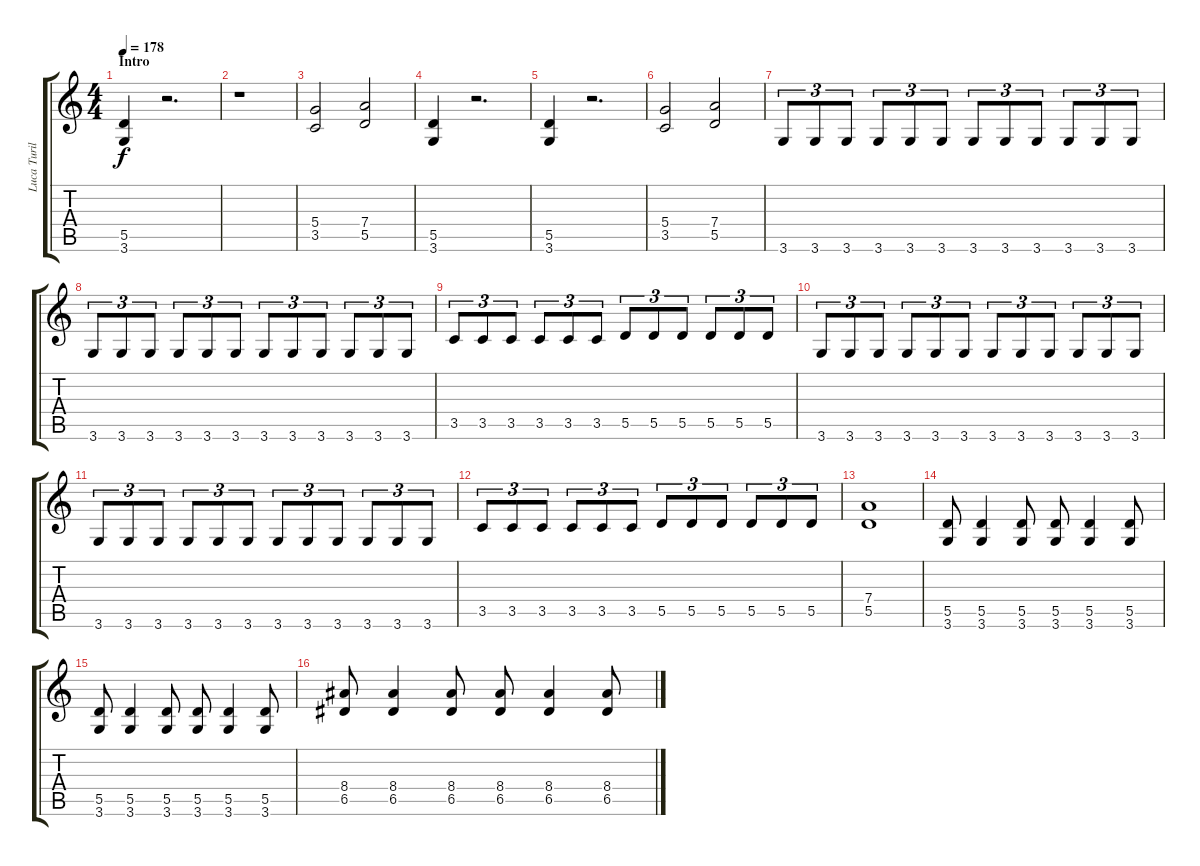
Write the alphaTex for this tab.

\track ("Luca Turilli - Rhytm" "Luca Turil") {instrument distortionguitar}
\staff {score tabs}
\tuning (E4 B3 G3 D3 A2 E2) {hide}
\ts (4 4)
\section ("" "Intro")
\tempo 178
\clef g2
\ks c
(5.5 3.6).4{dy f instrument distortionguitar} r.2{d} |
r.1 |
(5.4 3.5).2 (7.4 5.5).2 |
(5.5 3.6).4 r.2{d} |
(5.5 3.6).4 r.2{d} |
(5.4 3.5).2 (7.4 5.5).2 |
3.6.8{tu (3 2)} 3.6.8{tu (3 2)} 3.6.8{tu (3 2)} 3.6.8{tu (3 2)} 3.6.8{tu (3 2)} 3.6.8{tu (3 2)} 3.6.8{tu (3 2)} 3.6.8{tu (3 2)} 3.6.8{tu (3 2)} 3.6.8{tu (3 2)} 3.6.8{tu (3 2)} 3.6.8{tu (3 2)} |
3.6.8{tu (3 2)} 3.6.8{tu (3 2)} 3.6.8{tu (3 2)} 3.6.8{tu (3 2)} 3.6.8{tu (3 2)} 3.6.8{tu (3 2)} 3.6.8{tu (3 2)} 3.6.8{tu (3 2)} 3.6.8{tu (3 2)} 3.6.8{tu (3 2)} 3.6.8{tu (3 2)} 3.6.8{tu (3 2)} |
3.5.8{tu (3 2)} 3.5.8{tu (3 2)} 3.5.8{tu (3 2)} 3.5.8{tu (3 2)} 3.5.8{tu (3 2)} 3.5.8{tu (3 2)} 5.5.8{tu (3 2)} 5.5.8{tu (3 2)} 5.5.8{tu (3 2)} 5.5.8{tu (3 2)} 5.5.8{tu (3 2)} 5.5.8{tu (3 2)} |
3.6.8{tu (3 2)} 3.6.8{tu (3 2)} 3.6.8{tu (3 2)} 3.6.8{tu (3 2)} 3.6.8{tu (3 2)} 3.6.8{tu (3 2)} 3.6.8{tu (3 2)} 3.6.8{tu (3 2)} 3.6.8{tu (3 2)} 3.6.8{tu (3 2)} 3.6.8{tu (3 2)} 3.6.8{tu (3 2)} |
3.6.8{tu (3 2)} 3.6.8{tu (3 2)} 3.6.8{tu (3 2)} 3.6.8{tu (3 2)} 3.6.8{tu (3 2)} 3.6.8{tu (3 2)} 3.6.8{tu (3 2)} 3.6.8{tu (3 2)} 3.6.8{tu (3 2)} 3.6.8{tu (3 2)} 3.6.8{tu (3 2)} 3.6.8{tu (3 2)} |
3.5.8{tu (3 2)} 3.5.8{tu (3 2)} 3.5.8{tu (3 2)} 3.5.8{tu (3 2)} 3.5.8{tu (3 2)} 3.5.8{tu (3 2)} 5.5.8{tu (3 2)} 5.5.8{tu (3 2)} 5.5.8{tu (3 2)} 5.5.8{tu (3 2)} 5.5.8{tu (3 2)} 5.5.8{tu (3 2)} |
(7.4 5.5).1 |
(5.5 3.6).8 (5.5 3.6).4 (5.5 3.6).8 (5.5 3.6).8 (5.5 3.6).4 (5.5 3.6).8 |
(5.5 3.6).8 (5.5 3.6).4 (5.5 3.6).8 (5.5 3.6).8 (5.5 3.6).4 (5.5 3.6).8 |
(8.4 6.5).8 (8.4 6.5).4 (8.4 6.5).8 (8.4 6.5).8 (8.4 6.5).4 (8.4 6.5).8
